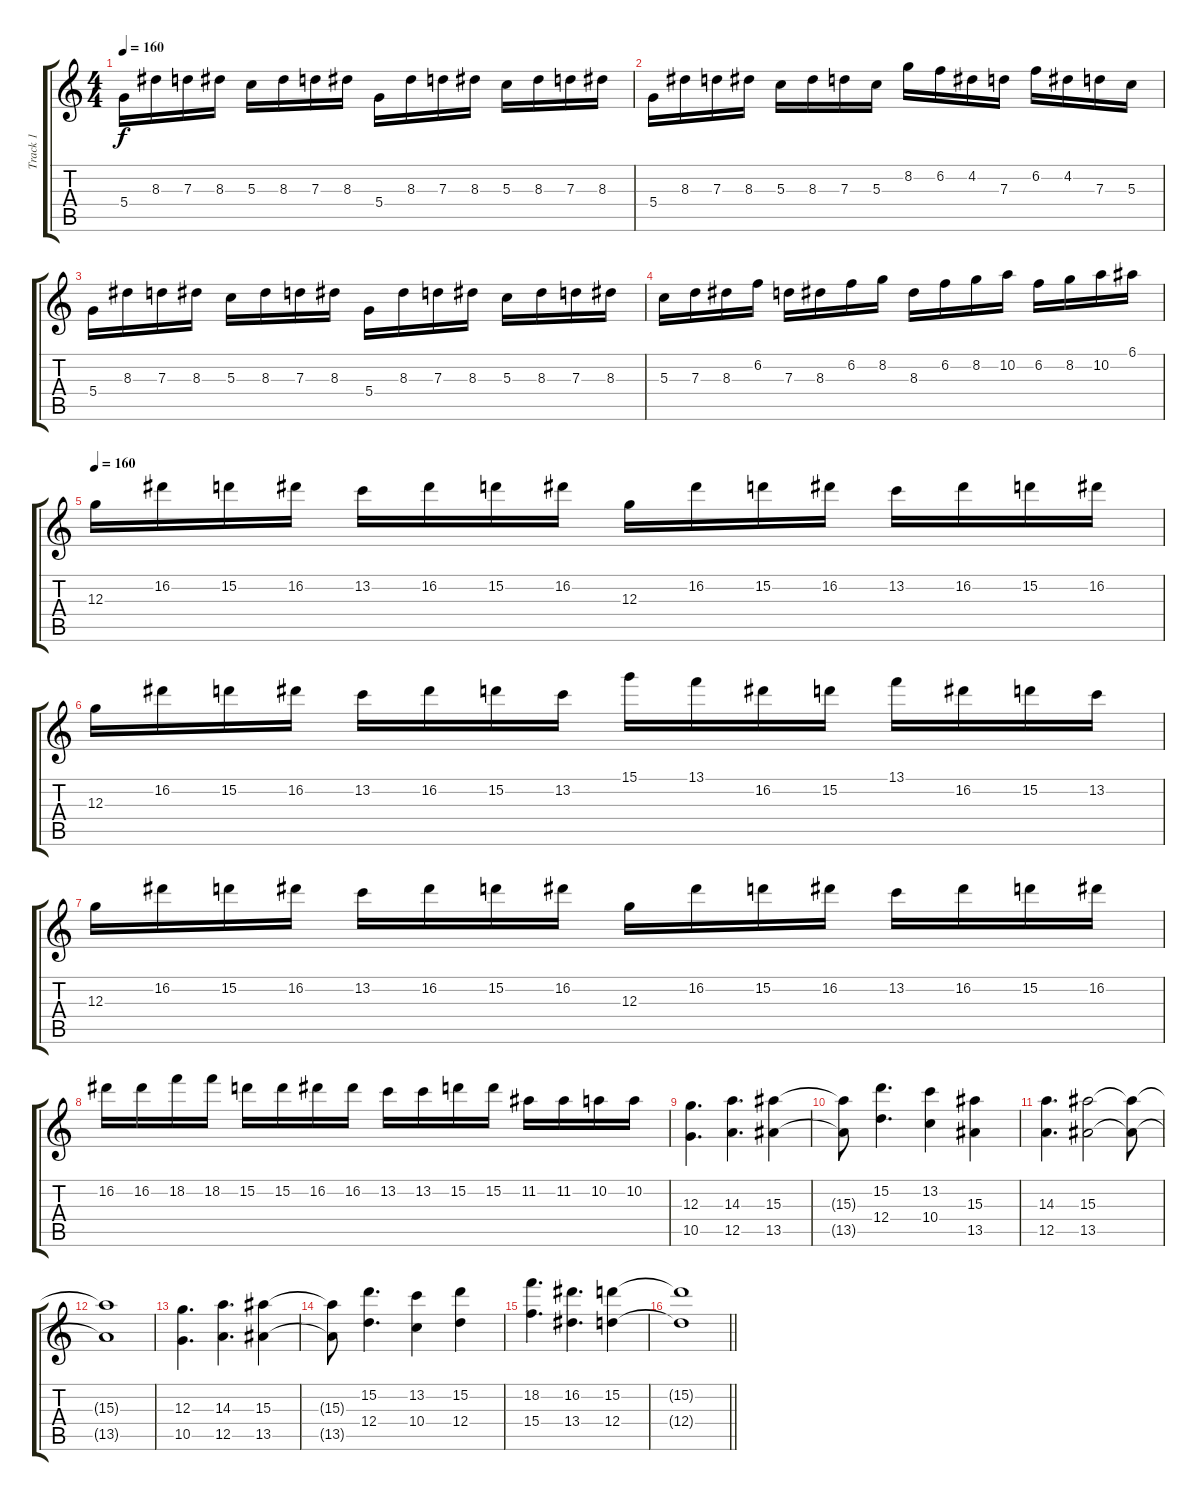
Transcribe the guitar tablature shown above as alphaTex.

\track ("Track 1" "Track 1") {instrument distortionguitar}
\staff {score tabs}
\tuning (E4 B3 G3 D3 A2 E2) {hide}
\ts (4 4)
\tempo 160
\clef g2
\ks c
5.4.16{dy f} 8.3.16 7.3.16 8.3.16 5.3.16 8.3.16 7.3.16 8.3.16 5.4.16 8.3.16 7.3.16 8.3.16 5.3.16 8.3.16 7.3.16 8.3.16 |
5.4.16 8.3.16 7.3.16 8.3.16 5.3.16 8.3.16 7.3.16 5.3.16 8.2.16 6.2.16 4.2.16 7.3.16 6.2.16 4.2.16 7.3.16 5.3.16 |
5.4.16 8.3.16 7.3.16 8.3.16 5.3.16 8.3.16 7.3.16 8.3.16 5.4.16 8.3.16 7.3.16 8.3.16 5.3.16 8.3.16 7.3.16 8.3.16 |
5.3.16 7.3.16 8.3.16 6.2.16 7.3.16 8.3.16 6.2.16 8.2.16 8.3.16 6.2.16 8.2.16 10.2.16 6.2.16 8.2.16 10.2.16 6.1.16 |
\tempo 160
12.3.16 16.2.16 15.2.16 16.2.16 13.2.16 16.2.16 15.2.16 16.2.16 12.3.16 16.2.16 15.2.16 16.2.16 13.2.16 16.2.16 15.2.16 16.2.16 |
12.3.16 16.2.16 15.2.16 16.2.16 13.2.16 16.2.16 15.2.16 13.2.16 15.1.16 13.1.16 16.2.16 15.2.16 13.1.16 16.2.16 15.2.16 13.2.16 |
12.3.16 16.2.16 15.2.16 16.2.16 13.2.16 16.2.16 15.2.16 16.2.16 12.3.16 16.2.16 15.2.16 16.2.16 13.2.16 16.2.16 15.2.16 16.2.16 |
16.2.16 16.2.16 18.2.16 18.2.16 15.2.16 15.2.16 16.2.16 16.2.16 13.2.16 13.2.16 15.2.16 15.2.16 11.2.16 11.2.16 10.2.16 10.2.16 |
(12.3 10.5).4{d} (14.3 12.5).4{d} (15.3 13.5).4 |
(15.3{t} 13.5{t}).8 (15.2 12.4).4{d} (13.2 10.4).4 (15.3 13.5).4 |
(14.3 12.5).4{d} (15.3 13.5).2 (15.3{t} 13.5{t}).8 |
(15.3{t} 13.5{t}).1 |
(12.3 10.5).4{d} (14.3 12.5).4{d} (15.3 13.5).4 |
(15.3{t} 13.5{t}).8 (15.2 12.4).4{d} (13.2 10.4).4 (15.2 12.4).4 |
(18.2 15.4).4{d} (16.2 13.4).4{d} (15.2 12.4).4 |
\barLineRight lightlight
(15.2{t} 12.4{t}).1
